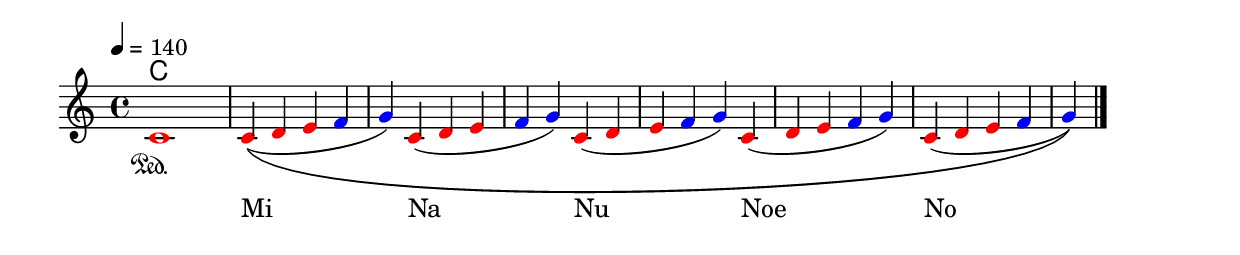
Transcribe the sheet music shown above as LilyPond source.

\version "2.19.49"
%Association list of pitches to colors.
#(define color-mapping
  (list
    (cons (ly:make-pitch -1 0 -1/2) (x11-color 'orange))
    (cons (ly:make-pitch -1 0 0) (x11-color 'orange))
    (cons (ly:make-pitch -1 0 1/2) (x11-color 'orange))
    (cons (ly:make-pitch -1 1 -1/2) (x11-color 'orange))
    (cons (ly:make-pitch -1 1 0) (x11-color 'orange))
    (cons (ly:make-pitch -1 1 1/2) (x11-color 'orange))
    (cons (ly:make-pitch -1 2 -1/2) (x11-color 'orange))
    (cons (ly:make-pitch -1 2 0) (x11-color 'orange))
    (cons (ly:make-pitch -1 2 1/2) (x11-color 'orange))
    (cons (ly:make-pitch -1 3 -1/2) (x11-color 'DarkGreen))
    (cons (ly:make-pitch -1 3 0) (x11-color 'DarkGreen))
    (cons (ly:make-pitch -1 3 1/2) (x11-color 'DarkGreen))
    (cons (ly:make-pitch -1 4 -1/2) (x11-color 'DarkGreen))
    (cons (ly:make-pitch -1 4 0) (x11-color 'DarkGreen))
    (cons (ly:make-pitch -1 4 1/2) (x11-color 'DarkGreen))
    (cons (ly:make-pitch -1 5 -1/2) (x11-color 'DarkGreen))
    (cons (ly:make-pitch -1 5 0) (x11-color 'DarkGreen))
    (cons (ly:make-pitch -1 5 1/2) (x11-color 'DarkGreen))
    (cons (ly:make-pitch -1 6 -1/2) (x11-color 'DarkGreen))
    (cons (ly:make-pitch -1 6 0) (x11-color 'DarkGreen))
    (cons (ly:make-pitch -1 6 1/2) (x11-color 'DarkGreen))
    (cons (ly:make-pitch 0 0 -1/2) (x11-color 'red))
    (cons (ly:make-pitch 0 0 0) (x11-color 'red))
    (cons (ly:make-pitch 0 0 1/2) (x11-color 'red))
    (cons (ly:make-pitch 0 1 -1/2) (x11-color 'red))
    (cons (ly:make-pitch 0 1 0) (x11-color 'red))
    (cons (ly:make-pitch 0 1 1/2) (x11-color 'red))
    (cons (ly:make-pitch 0 2 -1/2) (x11-color 'red))
    (cons (ly:make-pitch 0 2 0) (x11-color 'red))
    (cons (ly:make-pitch 0 2 1/2) (x11-color 'red))
    (cons (ly:make-pitch 0 3 -1/2) (x11-color 'blue))
    (cons (ly:make-pitch 0 3 0) (x11-color 'blue))
    (cons (ly:make-pitch 0 3 1/2) (x11-color 'blue))
    (cons (ly:make-pitch 0 4 -1/2) (x11-color 'blue))
    (cons (ly:make-pitch 0 4 0) (x11-color 'blue))
    (cons (ly:make-pitch 0 4 1/2) (x11-color 'blue))
    (cons (ly:make-pitch 0 5 -1/2) (x11-color 'blue))
    (cons (ly:make-pitch 0 5 0) (x11-color 'blue))
    (cons (ly:make-pitch 0 5 1/2) (x11-color 'blue))
    (cons (ly:make-pitch 0 6 -1/2) (x11-color 'blue))
    (cons (ly:make-pitch 0 6 0) (x11-color 'blue))
    (cons (ly:make-pitch 0 6 1/2) (x11-color 'blue))
    (cons (ly:make-pitch 1 0 -1/2) (x11-color 'MediumPurple))
    (cons (ly:make-pitch 1 0 0) (x11-color 'MediumPurple))
    (cons (ly:make-pitch 1 0 1/2) (x11-color 'MediumPurple))
    (cons (ly:make-pitch 1 1 -1/2) (x11-color 'MediumPurple))
    (cons (ly:make-pitch 1 1 0) (x11-color 'MediumPurple))
    (cons (ly:make-pitch 1 1 1/2) (x11-color 'MediumPurple))
    (cons (ly:make-pitch 1 2 -1/2) (x11-color 'MediumPurple))
    (cons (ly:make-pitch 1 2 0) (x11-color 'MediumPurple))
    (cons (ly:make-pitch 1 2 1/2) (x11-color 'MediumPurple))
    (cons (ly:make-pitch 1 3 -1/2) (x11-color 'DeepPink))
    (cons (ly:make-pitch 1 3 0) (x11-color 'DeepPink))
    (cons (ly:make-pitch 1 3 1/2) (x11-color 'DeepPink))
    (cons (ly:make-pitch 1 4 -1/2) (x11-color 'DeepPink))
    (cons (ly:make-pitch 1 4 0) (x11-color 'DeepPink))
    (cons (ly:make-pitch 1 4 1/2) (x11-color 'DeepPink))
    (cons (ly:make-pitch 1 5 -1/2) (x11-color 'DeepPink))
    (cons (ly:make-pitch 1 5 0) (x11-color 'DeepPink))
    (cons (ly:make-pitch 1 5 1/2) (x11-color 'DeepPink))
    (cons (ly:make-pitch 1 6 -1/2) (x11-color 'DeepPink))
    (cons (ly:make-pitch 1 6 0) (x11-color 'DeepPink))
    (cons (ly:make-pitch 1 6 1/2) (x11-color 'DeepPink))))

%Compare pitch and alteration (not octave).
#(define (pitch-equals? p1 p2)
  (and
    (= (ly:pitch-octave p1) (ly:pitch-octave p2))
    (= (ly:pitch-alteration p1) (ly:pitch-alteration p2))
    (= (ly:pitch-notename p1) (ly:pitch-notename p2))))

#(define (pitch-to-color pitch)
  (let ((color (assoc pitch color-mapping pitch-equals?)))
    (if color
      (cdr color))))

#(define (color-notehead grob)
  (pitch-to-color
    (ly:event-property (event-cause grob) 'pitch)))

\include "articulate.ly"
\version "2.19.50"

\header {
}

voicetrainerTempo = 140
voicetrainerKey = c
% voicetrainerSound = "Mi"

% sheetonly start
global= {
  \time 4/4
}
% sheetonly end
% midionly start
global= {
  \tempo 4=\voicetrainerTempo \time 4/4
}
% midionly end

exercise = {
  \override NoteHead #'color = #color-notehead
  \transpose c \voicetrainerKey \relative c' {
    \key c \major
    c1\sustainOn |
    c4\(( d e f g )
    c,4( d e f g )
    c,4( d e f g )
    c,4( d e f g )
    c,4( d e f g )\)
    \bar "|."
  }
}

% sheetonly start
\book {
  \score {
    <<
      \new ChordNames { \chordmode { \transpose c \voicetrainerKey { c }}}
      \new Staff = "voice" <<
        \global
        \exercise
        \addlyrics {
          \skip 1 Mi Na Nu Noe No
        }
      >>
    >>
    \layout {
      \context {
        \Staff \RemoveEmptyStaves
        \override VerticalAxisGroup #'remove-first = ##t
      }
    }
  }
  \paper{
    #(set-paper-size "a5landscape")
    indent=0\mm
    line-width=190\mm
    oddFooterMarkup=##f
    oddHeaderMarkup=##f
    bookTitleMarkup = ##f
    scoreTitleMarkup = ##f
  }
}
% sheetonly end
% midionly start

\book {
  \score {
    \unfoldRepeats \articulate <<
      \new Staff = "voice" <<
        \set Staff.midiInstrument = "acoustic grand"
        \global
        \exercise
      >>
    >>
    \midi {
    }
  }
}
% midionly end


